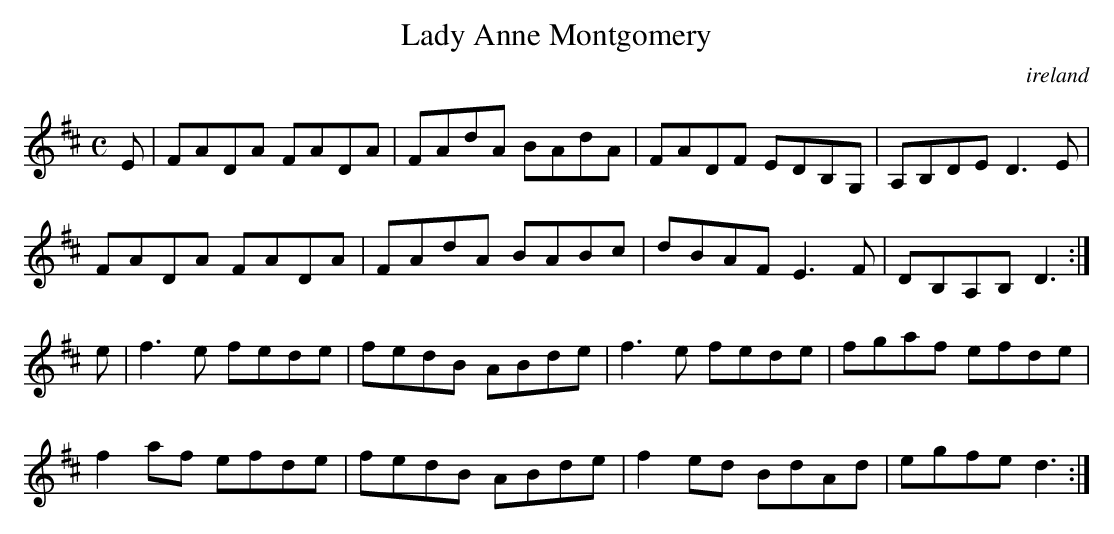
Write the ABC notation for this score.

X:1
T:Lady Anne Montgomery
O:ireland
M:C
L:1/8
K:D Major
E|FADA FADA|FAdA BAdA|FADF EDB,G,|A,B,DE D3E|!
FADA FADA|FAdA BABc|dBAF E3F|DB,A,B, D3:|!
e|f3e fede|fedB ABde|f3e fede|fgaf efde|!
f2af efde|fedB ABde|f2ed BdAd|egfe d3:|!
